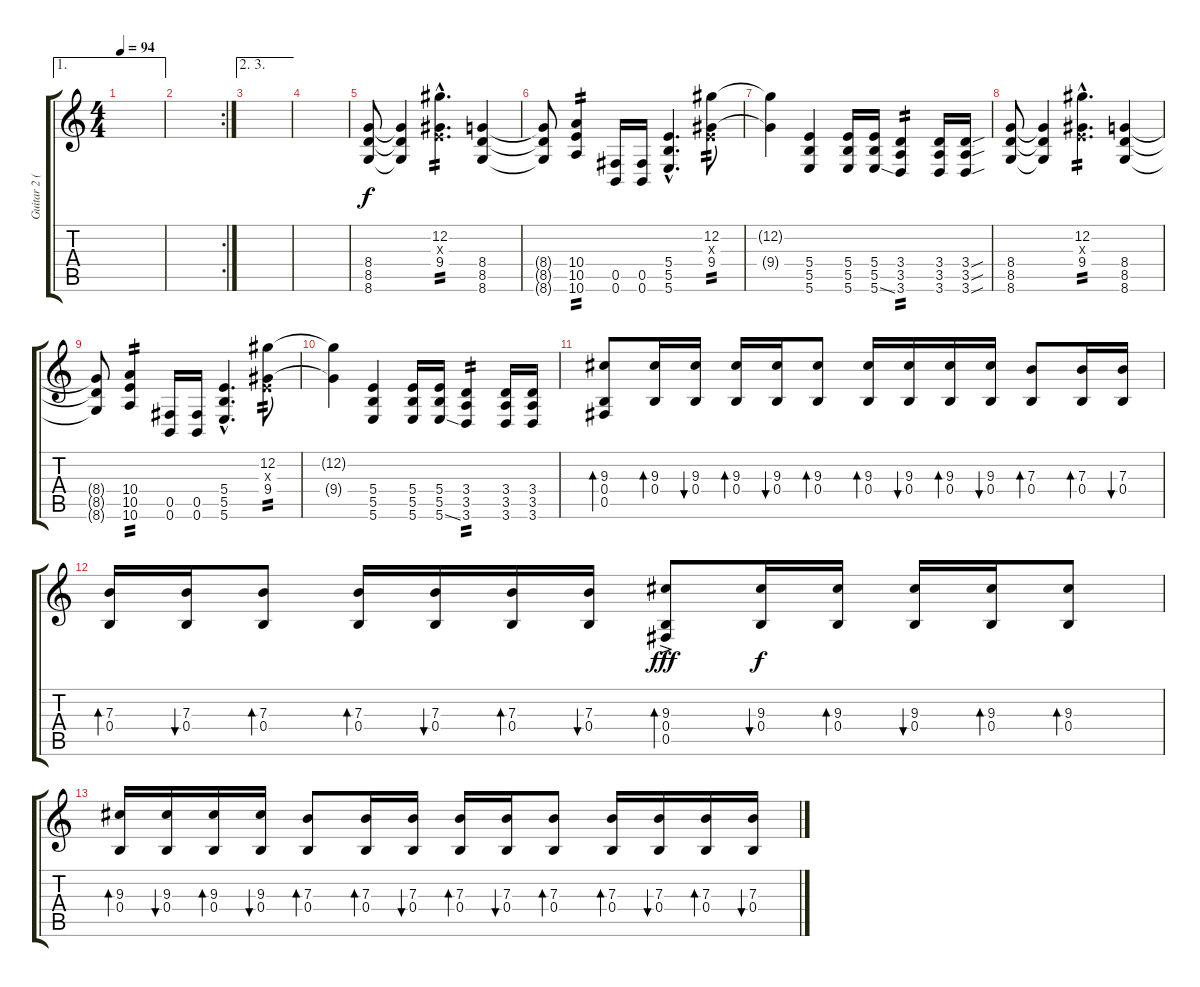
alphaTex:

\track ("Guitar 2 (Pete)" "Guitar 2 (") {instrument electricguitarjazz}
\staff {score tabs}
\tuning (Db4 Ab3 E3 B2 Gb2 B1) {hide}
\ae 1
\ts (4 4)
\tempo 94
\clef g2
\ks c
|
\rc 2
|
\ae (2 3)
|
|
(8.4 8.5 8.6).8 (8.4{t} 8.5{t} 8.6{t}).4 (12.2{hac} 0.3{hac x} 9.4{hac}).4{d tp 2} (8.4 8.5 8.6).4 |
(8.4{t} 8.5{t} 8.6{t}).8 (10.4 10.5 10.6).4{tp 2} (0.5 0.6).16 (0.5 0.6).16 (5.4{hac} 5.5{hac} 5.6{hac}).4{d} (12.2 0.3{x} 9.4).8{tp 2} |
(12.2{t} 9.4{t}).4 (5.4 5.5 5.6).4 (5.4 5.5 5.6).16 (5.4 5.5 5.6{ss}).16 (3.4 3.5 3.6).4{tp 2} (3.4 3.5 3.6).16 (3.4{sou} 3.5{sou} 3.6{sou}).16 |
(8.4 8.5 8.6).8 (8.4{t} 8.5{t} 8.6{t}).4 (12.2{hac} 0.3{hac x} 9.4{hac}).4{d tp 2} (8.4 8.5 8.6).4 |
(8.4{t} 8.5{t} 8.6{t}).8 (10.4 10.5 10.6).4{tp 2} (0.5 0.6).16 (0.5 0.6).16 (5.4{hac} 5.5{hac} 5.6{hac}).4{d} (12.2 0.3{x} 9.4).8{tp 2} |
(12.2{t} 9.4{t}).4 (5.4 5.5 5.6).4 (5.4 5.5 5.6).16 (5.4 5.5 5.6{ss}).16 (3.4 3.5 3.6).4{tp 2} (3.4 3.5 3.6).16 (3.4 3.5 3.6).16 |
(9.3 0.4 0.5).8{bd 60} (9.3 0.4).16{bd 120} (9.3 0.4).16{bu 120} (9.3 0.4).16{bd 120} (9.3 0.4).16{bu 120} (9.3 0.4).8{bd 120} (9.3 0.4).16{bd 120} (9.3 0.4).16{bu 120} (9.3 0.4).16{bd 120} (9.3 0.4).16{bu 120} (7.3 0.4).8{bd 120} (7.3 0.4).16{bd 120} (7.3 0.4).16{bu 120} |
(7.3 0.4).16{bd 120} (7.3 0.4).16{bu 120} (7.3 0.4).8{bd 120} (7.3 0.4).16{bd 120} (7.3 0.4).16{bu 120} (7.3 0.4).16{bd 120} (7.3 0.4).16{bu 120} (9.3{ac} 0.4{ac} 0.5).8{bd 120 dy fff} (9.3 0.4).16{bu 120 dy f} (9.3 0.4).16{bd 120} (9.3 0.4).16{bu 120} (9.3 0.4).16{bd 120} (9.3 0.4).8{bd 120} |
(9.3 0.4).16{bd 120} (9.3 0.4).16{bu 120} (9.3 0.4).16{bd 120} (9.3 0.4).16{bu 120} (7.3 0.4).8{bd 120} (7.3 0.4).16{bd 120} (7.3 0.4).16{bu 120} (7.3 0.4).16{bd 120} (7.3 0.4).16{bu 120} (7.3 0.4).8{bd 120} (7.3 0.4).16{bd 120} (7.3 0.4).16{bu 120} (7.3 0.4).16{bd 120} (7.3 0.4).16{bu 120}
